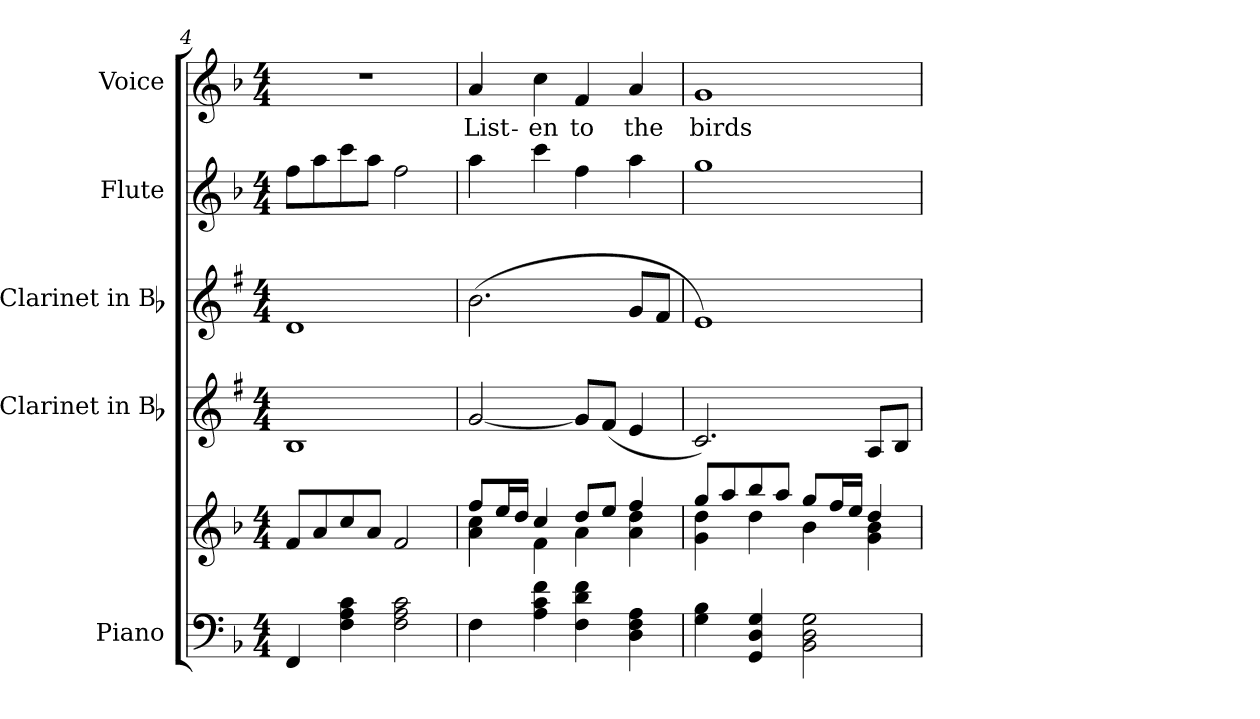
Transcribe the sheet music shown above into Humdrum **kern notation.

**kern	**kern	**kern	**kern	**kern	**kern	**text
*part5	*part5	*part4	*part3	*part2	*part1	*part1
*staff6	*staff5	*staff4	*staff3	*staff2	*staff1	*staff1
*I"Piano	*	*I"Clarinet in Bb	*I"Clarinet in Bb	*I"Flute	*I"Voice	*
*I'Pno.	*	*I'Cl.	*I'Cl.	*I'Fl.	*I'Voice	*
*clefF4	*clefG2	*clefG2	*clefG2	*clefG2	*clefG2	*
*	*	*ITrd1c2	*ITrd1c2	*	*	*
*k[b-]	*k[b-]	*k[b-]	*k[b-]	*k[b-]	*k[b-]	*
*F:	*F:	*F:	*F:	*F:	*F:	*
*M4/4	*M4/4	*M4/4	*M4/4	*M4/4	*M4/4	*
=4	=4	=4	=4	=4	=4	=4
4FFi/	8fi/L	1Ai	1ci	8ffi\L	1r	.
.	8ai/	.	.	8aai\	.	.
4Fi\ 4Ai 4ci	8cci/	.	.	8ccci\	.	.
.	8ai/J	.	.	8aai\J	.	.
2Fi\ 2Ai 2ci	2fi/	.	.	2ffi\	.	.
=5	=5	=5	=5	=5	=5	=5
*	*^	*	*	*	*	*
!	!	!	!	!	!	!	!LO:LY:b:color=#000000
4Fi\	8ffi/L	4ai\ 4cci	[2fi/	(2.ai\	4aai\	4ai/	List-
.	16eei/L	.	.	.	.	.	.
.	16ddi/JJ	.	.	.	.	.	.
!	!	!	!	!	!	!	!LO:LY:b:color=#000000
4Ai\ 4ci 4fi	4cci/	4fi\	.	.	4ccci\	4cci\	-en
!	!	!	!	!	!	!	!LO:LY:b:color=#000000
4Fi\ 4di 4fi	8ddi/L	4ai\	8fi/L]	.	4ffi\	4fi/	to
.	8eei/J	.	(8ei/J	.	.	.	.
!	!	!	!	!	!	!	!LO:LY:b:color=#000000
4Di\ 4Fi 4Ai	4ffi/	4ai\ 4ddi	4di/	8fi/L	4aai\	4ai/	the
.	.	.	.	8ei/J	.	.	.
=6	=6	=6	=6	=6	=6	=6	=6
!	!	!	!	!	!	!	!LO:LY:b:color=#000000
4Gi\ 4B-i	8ggi/L	4gi\ 4ddi	2.B-i/)	1di)	1ggi	1gi	birds
.	8aai/	.	.	.	.	.	.
4GGi/ 4Di 4Gi	8bb-i/	4ddi\	.	.	.	.	.
.	8aai/J	.	.	.	.	.	.
2BB-i\ 2Di 2Gi	8ggi/L	4b-i\	.	.	.	.	.
.	16ffi/L	.	.	.	.	.	.
.	16eei/JJ	.	.	.	.	.	.
.	4ddi/	4gi\ 4b-i	8Gi/L	.	.	.	.
.	.	.	8Ai/J	.	.	.	.
*	*v	*v	*	*	*	*	*
=	=	=	=	=	=	=
*-	*-	*-	*-	*-	*-	*-
